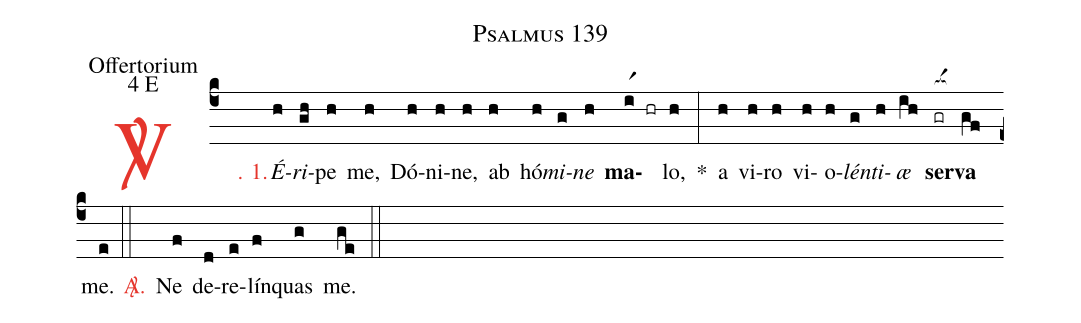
name: Psalmus 139;
office-part: Offertorium;
mode: 4;
mode-differentia: E;
%%
(c4)

<c><sp>V/</sp>. 1.</c>() <i>É</i>(h)<i>ri</i>(gh)pe(h) me,(h) Dó(h)ni(h)ne,(h) ab(h) hó(h)<i>mi</i>(g)<i>ne</i>(h) <b>ma</b>(ir1 hr)lo,(h) *(:) a(h) vi(h)ro(h) vi(h)o(h)<i>lén</i>(g)<i>ti</i>(h)<i>æ</i>(ih) <nlba><b>ser</b>(gr[ocba:1{])<b>va</b></nlba>(gf[ocba:0}]) me.(e)

(::)

<nlba><c><sp>A/</sp>.</c>() Ne</nlba>(f) de(d)re(e)lín(f)quas(g) me.(ge)

(::)
